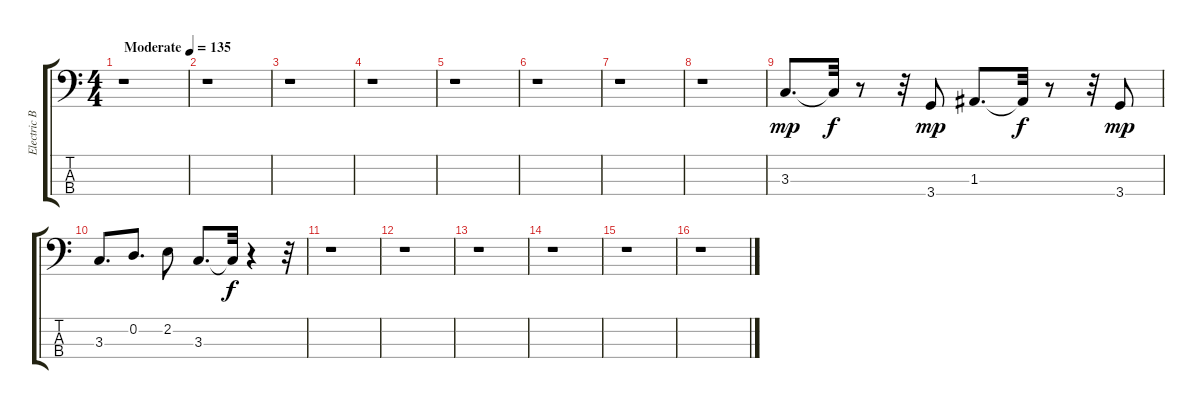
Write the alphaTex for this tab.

\track ("Electric Bass" "Electric B") {instrument electricbassfinger}
\staff {score tabs}
\tuning (G2 D2 A1 E1) {hide}
\ts (4 4)
\tempo (135 "Moderate")
\clef f4
\ks c
r.1{dy mp instrument electricbassfinger} |
r.1 |
r.1 |
r.1 |
r.1 |
r.1 |
r.1 |
r.1 |
3.3.8{d} 3.3{t}.32{dy f} r.8 r.32 3.4.8{dy mp} 1.3.8{d} 1.3{t}.32{dy f} r.8 r.32 3.4.8{dy mp} |
3.3.8{d} 0.2.8{d} 2.2.8 3.3.8{d} 3.3{t}.32{dy f} r.4 r.32 |
r.1 |
r.1 |
r.1 |
r.1 |
r.1 |
r.1
